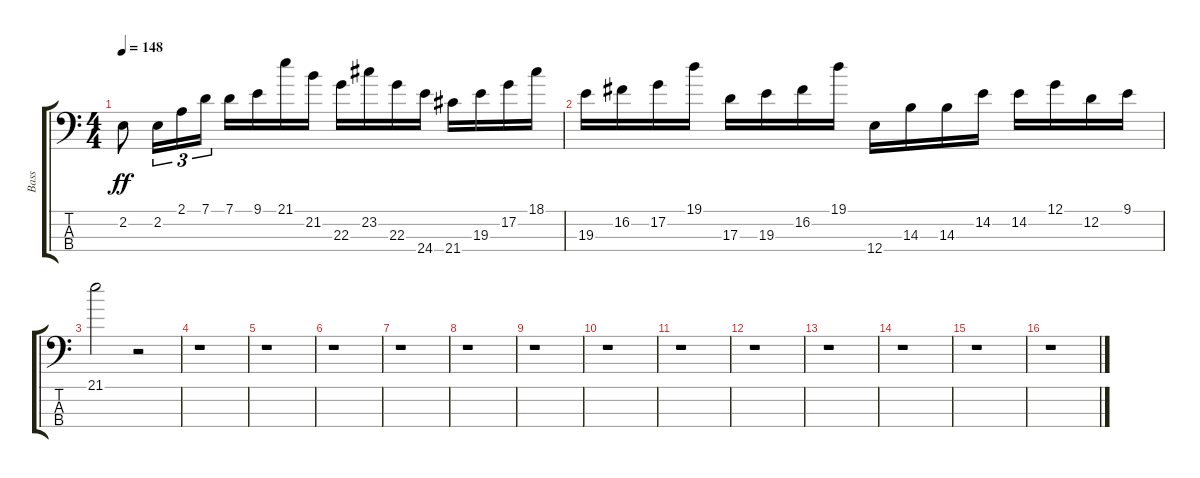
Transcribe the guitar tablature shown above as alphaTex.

\track ("Bass" "Bass") {instrument electricbassfinger}
\staff {score tabs}
\tuning (G2 D2 A1 E1) {hide}
\ts (4 4)
\tempo 148
\clef f4
\ks c
2.2.8{dy ff} 2.2.16{tu (3 2)} 2.1.16{tu (3 2)} 7.1.16{tu (3 2)} 7.1.16 9.1.16 21.1.16 21.2.16 22.3.16 23.2.16 22.3.16 24.4.16 21.4.16 19.3.16 17.2.16 18.1.16 |
19.3.16 16.2.16 17.2.16 19.1.16 17.3.16 19.3.16 16.2.16 19.1.16 12.4.16 14.3.16 14.3.16 14.2.16 14.2.16 12.1.16 12.2.16 9.1.16 |
21.1.2 r.2 |
r.1 |
r.1 |
r.1 |
r.1 |
r.1 |
r.1 |
r.1 |
r.1 |
r.1 |
r.1 |
r.1 |
r.1 |
r.1
